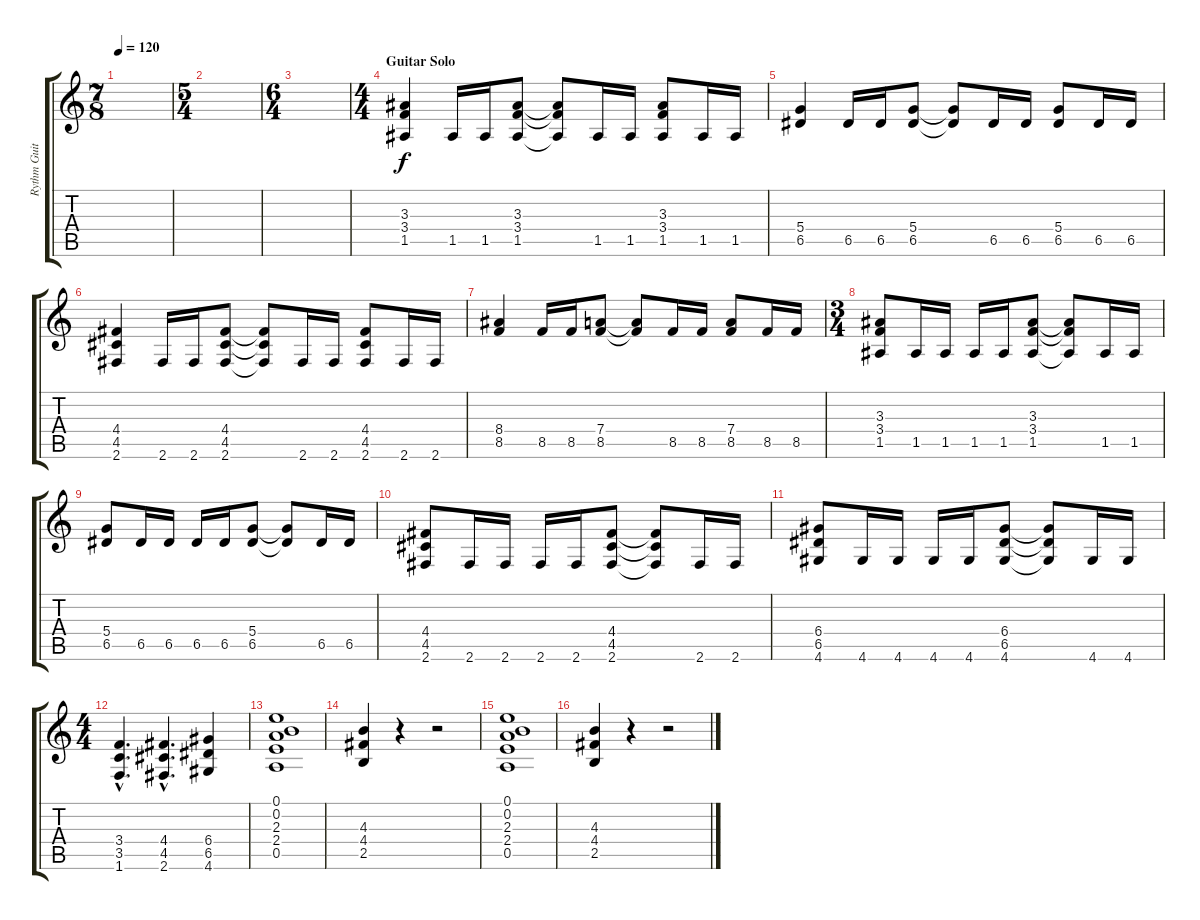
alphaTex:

\track ("Rythm Guitar" "Rythm Guit") {instrument distortionguitar}
\staff {score tabs}
\tuning (E4 B3 G3 D3 A2 E2) {hide}
\ts (7 8)
\tempo 120
\clef g2
\ks c
|
\ts (5 4)
|
\ts (6 4)
|
\ts (4 4)
\section ("" "Guitar Solo")
(3.3 3.4 1.5).4 1.5.16 1.5.16 (3.3 3.4 1.5).8 (3.3{t} 3.4{t} 1.5{t}).8 1.5.16 1.5.16 (3.3 3.4 1.5).8 1.5.16 1.5.16 |
(5.4 6.5).4 6.5.16 6.5.16 (5.4 6.5).8 (5.4{t} 6.5{t}).8 6.5.16 6.5.16 (5.4 6.5).8 6.5.16 6.5.16 |
(4.4 4.5 2.6).4 2.6.16 2.6.16 (4.4 4.5 2.6).8 (4.4{t} 4.5{t} 2.6{t}).8 2.6.16 2.6.16 (4.4 4.5 2.6).8 2.6.16 2.6.16 |
(8.4 8.5).4 8.5.16 8.5.16 (7.4 8.5).8 (7.4{t} 8.5{t}).8 8.5.16 8.5.16 (7.4 8.5).8 8.5.16 8.5.16 |
\ts (3 4)
(3.3 3.4 1.5).8 1.5.16 1.5.16 1.5.16 1.5.16 (3.3 3.4 1.5).8 (3.3{t} 3.4{t} 1.5{t}).8 1.5.16 1.5.16 |
(5.4 6.5).8 6.5.16 6.5.16 6.5.16 6.5.16 (5.4 6.5).8 (5.4{t} 6.5{t}).8 6.5.16 6.5.16 |
(4.4 4.5 2.6).8 2.6.16 2.6.16 2.6.16 2.6.16 (4.4 4.5 2.6).8 (4.4{t} 4.5{t} 2.6{t}).8 2.6.16 2.6.16 |
(6.4 6.5 4.6).8 4.6.16 4.6.16 4.6.16 4.6.16 (6.4 6.5 4.6).8 (6.4{t} 6.5{t} 4.6{t}).8 4.6.16 4.6.16 |
\ts (4 4)
(3.4{hac} 3.5{hac} 1.6{hac}).4{d} (4.4{hac} 4.5{hac} 2.6{hac}).4{d} (6.4 6.5 4.6).4 |
(0.1 0.2 2.3 2.4 0.5).1 |
(4.3 4.4 2.5).4 r.4 r.2 |
(0.1 0.2 2.3 2.4 0.5).1 |
(4.3 4.4 2.5).4 r.4 r.2
